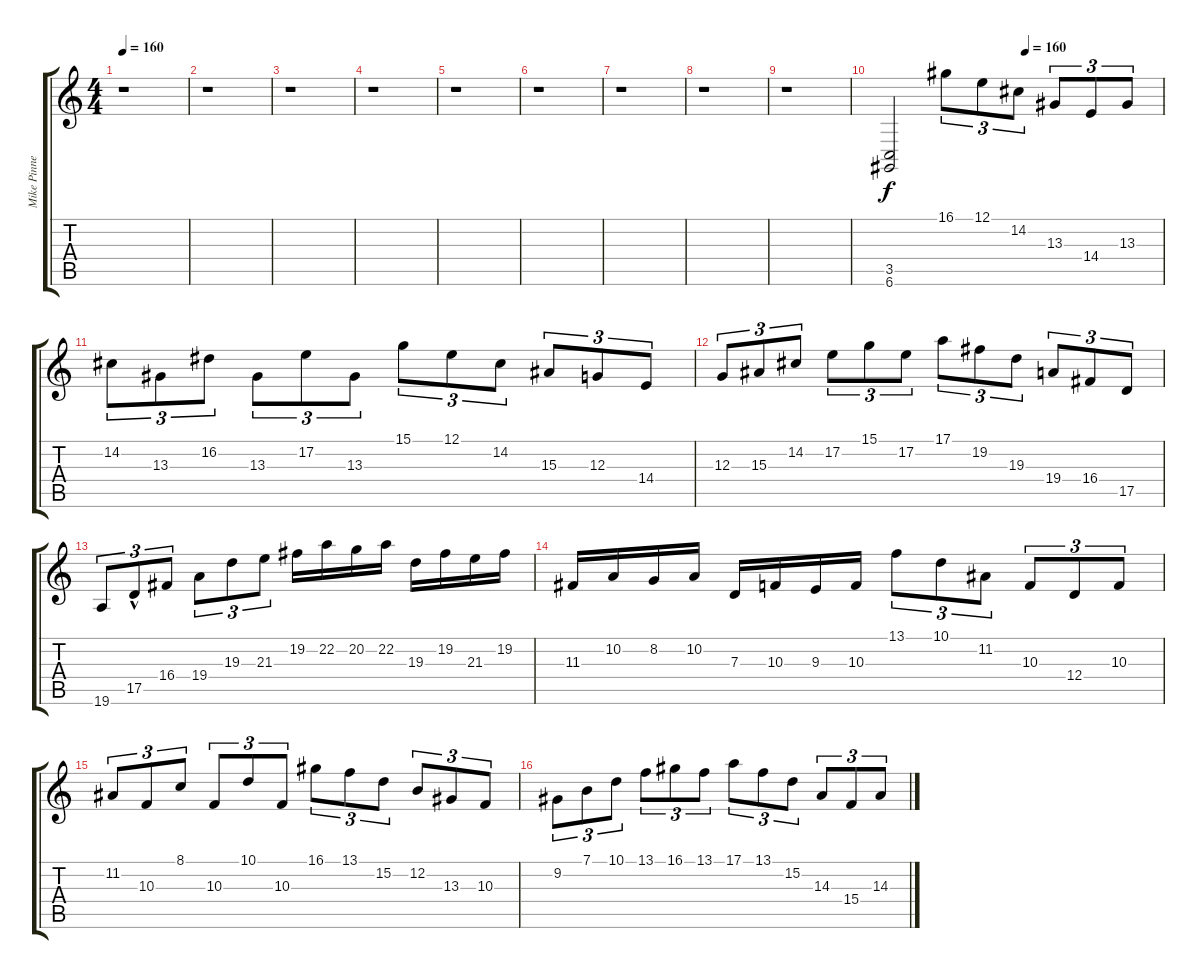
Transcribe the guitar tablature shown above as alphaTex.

\track ("Mike Pinnella (Piano)" "Mike Pinne") {instrument harpsichord}
\staff {score tabs}
\tuning (E4 B3 G3 D3 A2 D2) {hide}
\ts (4 4)
\tempo 160
\clef g2
\ks c
r.1{dy f} |
r.1 |
r.1 |
r.1 |
r.1 |
r.1 |
r.1 |
r.1 |
r.1 |
\tempo (160 0.5)
(3.5 6.6).2 16.1.8{tu (3 2) volume 16 balance 8} 12.1.8{tu (3 2)} 14.2.8{tu (3 2)} 13.3.8{tu (3 2)} 14.4.8{tu (3 2)} 13.3.8{tu (3 2)} |
14.2.8{tu (3 2)} 13.3.8{tu (3 2)} 16.2.8{tu (3 2)} 13.3.8{tu (3 2)} 17.2.8{tu (3 2)} 13.3.8{tu (3 2)} 15.1.8{tu (3 2)} 12.1.8{tu (3 2)} 14.2.8{tu (3 2)} 15.3.8{tu (3 2)} 12.3.8{tu (3 2)} 14.4.8{tu (3 2)} |
12.3.8{tu (3 2)} 15.3.8{tu (3 2)} 14.2.8{tu (3 2)} 17.2.8{tu (3 2)} 15.1.8{tu (3 2)} 17.2.8{tu (3 2)} 17.1.8{tu (3 2)} 19.2.8{tu (3 2)} 19.3.8{tu (3 2)} 19.4.8{tu (3 2)} 16.4.8{tu (3 2)} 17.5.8{tu (3 2)} |
19.6.8{tu (3 2)} 17.5{hac}.8{tu (3 2)} 16.4.8{tu (3 2)} 19.4.8{tu (3 2)} 19.3.8{tu (3 2)} 21.3.8{tu (3 2)} 19.2.16 22.2.16 20.2.16 22.2.16 19.3.16 19.2.16 21.3.16 19.2.16 |
11.3.16 10.2.16 8.2.16 10.2.16 7.3.16 10.3.16 9.3.16 10.3.16 13.1.8{tu (3 2)} 10.1.8{tu (3 2)} 11.2.8{tu (3 2)} 10.3.8{tu (3 2)} 12.4.8{tu (3 2)} 10.3.8{tu (3 2)} |
11.2.8{tu (3 2)} 10.3.8{tu (3 2)} 8.1.8{tu (3 2)} 10.3.8{tu (3 2)} 10.1.8{tu (3 2)} 10.3.8{tu (3 2)} 16.1.8{tu (3 2)} 13.1.8{tu (3 2)} 15.2.8{tu (3 2)} 12.2.8{tu (3 2)} 13.3.8{tu (3 2)} 10.3.8{tu (3 2)} |
9.2.8{tu (3 2)} 7.1.8{tu (3 2)} 10.1.8{tu (3 2)} 13.1.8{tu (3 2)} 16.1.8{tu (3 2)} 13.1.8{tu (3 2)} 17.1.8{tu (3 2)} 13.1.8{tu (3 2)} 15.2.8{tu (3 2)} 14.3.8{tu (3 2)} 15.4.8{tu (3 2)} 14.3.8{tu (3 2)}
